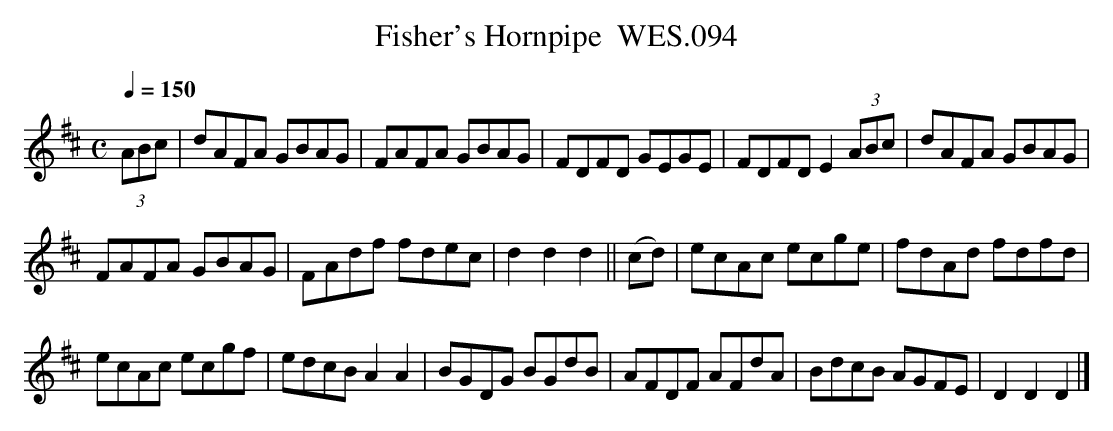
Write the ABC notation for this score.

X:1
T:Fisher's Hornpipe  WES.094
M:C
L:1/8
Q:1/4=150
K:D
(3ABc|dAFA GBAG| FAFA GBAG| FDFD GEGE|FDFDE2(3ABc|dAFA GBAG|
FAFA GBAG|FAdf fdec|d2d2d2||(cd)|ecAc ecge|fdAd fdfd|
ecAc ecgf|edcB A2A2|BGDG BGdB|AFDF AFdA|BdcB AGFE|D2D2D2|]
